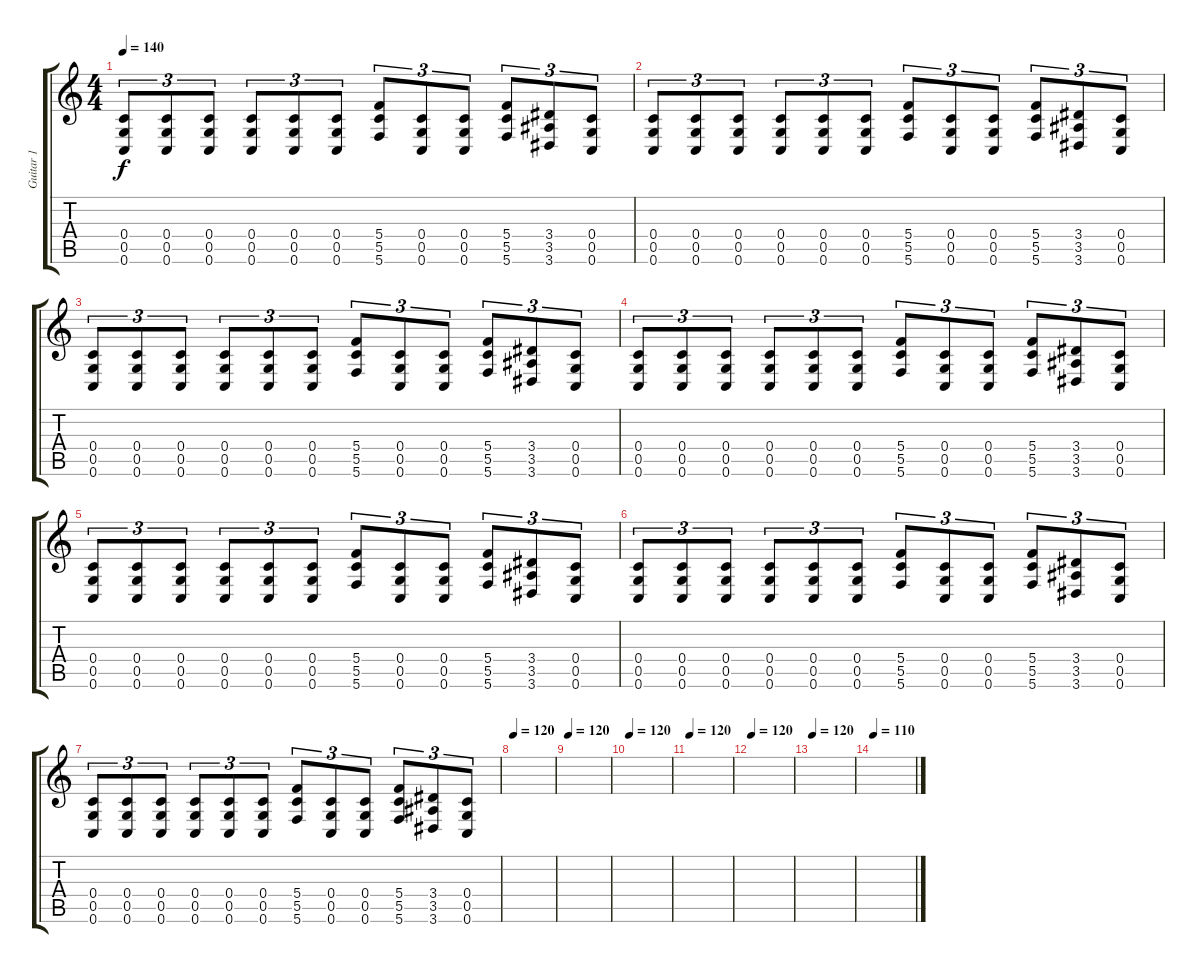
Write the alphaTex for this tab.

\track ("Guitar 1" "Guitar 1") {instrument distortionguitar}
\staff {score tabs}
\tuning (D4 A3 F3 C3 G2 C2) {hide}
\ts (4 4)
\tempo 140
\clef g2
\ks c
(0.4 0.5 0.6).8{tu (3 2) dy f} (0.4 0.5 0.6).8{tu (3 2)} (0.4 0.5 0.6).8{tu (3 2)} (0.4 0.5 0.6).8{tu (3 2)} (0.4 0.5 0.6).8{tu (3 2)} (0.4 0.5 0.6).8{tu (3 2)} (5.4 5.5 5.6).8{tu (3 2)} (0.4 0.5 0.6).8{tu (3 2)} (0.4 0.5 0.6).8{tu (3 2)} (5.4 5.5 5.6).8{tu (3 2)} (3.4 3.5 3.6).8{tu (3 2)} (0.4 0.5 0.6).8{tu (3 2)} |
(0.4 0.5 0.6).8{tu (3 2) instrument overdrivenguitar} (0.4 0.5 0.6).8{tu (3 2)} (0.4 0.5 0.6).8{tu (3 2)} (0.4 0.5 0.6).8{tu (3 2)} (0.4 0.5 0.6).8{tu (3 2)} (0.4 0.5 0.6).8{tu (3 2)} (5.4 5.5 5.6).8{tu (3 2)} (0.4 0.5 0.6).8{tu (3 2)} (0.4 0.5 0.6).8{tu (3 2)} (5.4 5.5 5.6).8{tu (3 2)} (3.4 3.5 3.6).8{tu (3 2)} (0.4 0.5 0.6).8{tu (3 2)} |
(0.4 0.5 0.6).8{tu (3 2)} (0.4 0.5 0.6).8{tu (3 2)} (0.4 0.5 0.6).8{tu (3 2)} (0.4 0.5 0.6).8{tu (3 2)} (0.4 0.5 0.6).8{tu (3 2)} (0.4 0.5 0.6).8{tu (3 2)} (5.4 5.5 5.6).8{tu (3 2)} (0.4 0.5 0.6).8{tu (3 2)} (0.4 0.5 0.6).8{tu (3 2)} (5.4 5.5 5.6).8{tu (3 2)} (3.4 3.5 3.6).8{tu (3 2)} (0.4 0.5 0.6).8{tu (3 2)} |
(0.4 0.5 0.6).8{tu (3 2) instrument overdrivenguitar} (0.4 0.5 0.6).8{tu (3 2)} (0.4 0.5 0.6).8{tu (3 2)} (0.4 0.5 0.6).8{tu (3 2)} (0.4 0.5 0.6).8{tu (3 2)} (0.4 0.5 0.6).8{tu (3 2)} (5.4 5.5 5.6).8{tu (3 2)} (0.4 0.5 0.6).8{tu (3 2)} (0.4 0.5 0.6).8{tu (3 2)} (5.4 5.5 5.6).8{tu (3 2)} (3.4 3.5 3.6).8{tu (3 2)} (0.4 0.5 0.6).8{tu (3 2)} |
(0.4 0.5 0.6).8{tu (3 2)} (0.4 0.5 0.6).8{tu (3 2)} (0.4 0.5 0.6).8{tu (3 2)} (0.4 0.5 0.6).8{tu (3 2)} (0.4 0.5 0.6).8{tu (3 2)} (0.4 0.5 0.6).8{tu (3 2)} (5.4 5.5 5.6).8{tu (3 2)} (0.4 0.5 0.6).8{tu (3 2)} (0.4 0.5 0.6).8{tu (3 2)} (5.4 5.5 5.6).8{tu (3 2)} (3.4 3.5 3.6).8{tu (3 2)} (0.4 0.5 0.6).8{tu (3 2)} |
(0.4 0.5 0.6).8{tu (3 2) instrument overdrivenguitar} (0.4 0.5 0.6).8{tu (3 2)} (0.4 0.5 0.6).8{tu (3 2)} (0.4 0.5 0.6).8{tu (3 2)} (0.4 0.5 0.6).8{tu (3 2)} (0.4 0.5 0.6).8{tu (3 2)} (5.4 5.5 5.6).8{tu (3 2)} (0.4 0.5 0.6).8{tu (3 2)} (0.4 0.5 0.6).8{tu (3 2)} (5.4 5.5 5.6).8{tu (3 2)} (3.4 3.5 3.6).8{tu (3 2)} (0.4 0.5 0.6).8{tu (3 2)} |
(0.4 0.5 0.6).8{tu (3 2)} (0.4 0.5 0.6).8{tu (3 2)} (0.4 0.5 0.6).8{tu (3 2)} (0.4 0.5 0.6).8{tu (3 2)} (0.4 0.5 0.6).8{tu (3 2)} (0.4 0.5 0.6).8{tu (3 2)} (5.4 5.5 5.6).8{tu (3 2)} (0.4 0.5 0.6).8{tu (3 2)} (0.4 0.5 0.6).8{tu (3 2)} (5.4 5.5 5.6).8{tu (3 2)} (3.4 3.5 3.6).8{tu (3 2)} (0.4 0.5 0.6).8{tu (3 2)} |
\tempo 120
|
\tempo 120
|
\tempo 120
|
\tempo 120
|
\tempo 120
|
\tempo 120
|
\tempo 110
